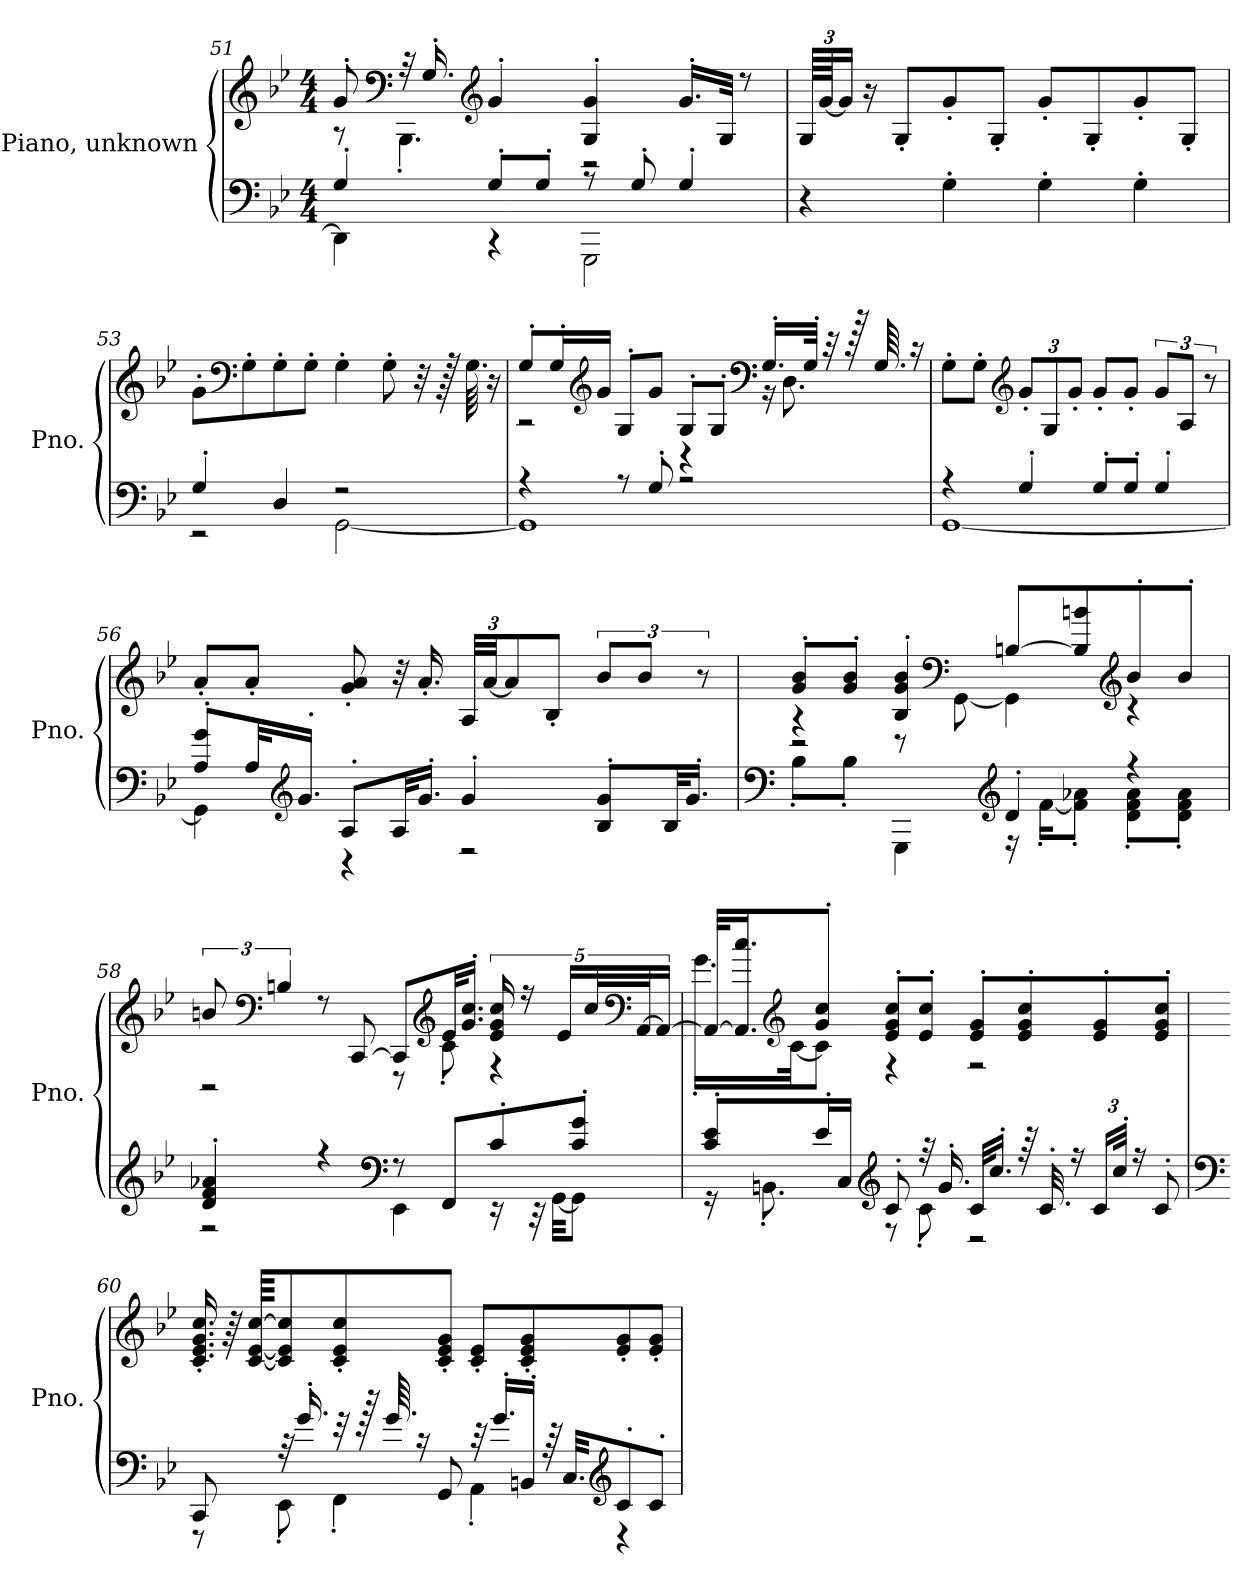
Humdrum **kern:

**kern	**kern
*part1	*part1
*staff2	*staff1
*I"Piano, unknown	*
*I'Pno.	*
*clefF4	*clefG2
*k[b-e-]	*k[b-e-]
*M4/4	*M4/4
=51	=51
*^	*^
4G'/	4DD\]	8g'/	8r
*	*	*clefF4	*
.	.	32r	4.BBB-'\
.	.	16.G'/	.
*	*	*clefG2	*
8G'/L	4r	4g'/	.
8G'/J	.	.	.
8r	2GGG\	4G/' 4g/'	2r
8G'/	.	.	.
4G'/	.	16.g'/LL	.
.	.	32G/JJk	.
.	.	8r	.
*v	*v	*	*
*	*v	*v
!!LO:PB:g=z
=52	=52
*	*Xbrackettup
4r	96G/LLLL
.	[96g/JJ
.	24g/JJ]
.	16r
.	8G'/L
4G'\	8g'/
.	8G'/J
4G'\	8g'/L
.	8G'/
4G'\	8g'/
.	8G'/J
=53	=53
*^	*
4G'/	2r	8g'\L
*	*	*clefF4
.	.	8G'\
4D/	.	8G'\
.	.	8G'\J
2r	[2GG\	4G'\
.	.	8G'\
.	.	32r
.	.	128r
.	.	64.G\
.	.	16r
=54	=54	=54
*	*	*^
4r	1GG]	8G'/L	2r
.	.	16G'/L	.
*	*	*clefG2	*
.	.	16g/JJ	.
8r	.	8G'/L	.
8G'/	.	8g/J	.
2r	.	8G'/L	4r
.	.	8G'/J	.
*	*	*clefF4	*
.	.	16.G'/LL	16r
.	.	.	8.D\
.	.	32G'/JJk	.
.	.	32r	.
.	.	128r	.
.	.	64.G/	.
.	.	16r	.
*	*	*v	*v
!!LO:LB:g=z
=55	=55	=55
4r	[1GG	8G'\L
.	.	8G'\J
*	*	*clefG2
4G'/	.	12g'/L
.	.	12G/
.	.	12g'/J
8G'/L	.	8g'/L
8G'/J	.	8g'/J
*	*	*brackettup
4G'/	.	12g/L
.	.	12A/J
.	.	12r
=56	=56	=56
8A/' 8g/'L	4GG\]	8a'/L
32A/KL	.	8a'/J
*clefG2	*	*
16.g'/JJ	.	.
8A'/L	4r	8g/' 8a/'
32A/KL	.	32r
16.g'/JJ	.	16.a'/
*	*	*Xbrackettup
4g'/	2r	48A/LLL
.	.	[48a/JJ
.	.	12a/]
.	.	8B-'/J
*	*	*brackettup
8B-/' 8g/'L	.	12b-/L
.	.	12b-/J
32B-/KL	.	.
16.g'/JJ	.	.
.	.	12r
=57	=57	=57
*clefF4	*	*
*	*	*^
2r	8B-'\L	8g/' 8b-/'L	4r
.	8B-'\J	8g/' 8b-/'J	.
.	4GGG\	4B-/' 4g/' 4b-/'	8r
*	*	*clefF4	*
.	.	.	[8GG\
*clefG2	*	*	*
4d'/	16r	[8Bn/L	4GG\]
.	[16f'\KL	.	.
.	8f\]' 8a-X\'J	8B/] 8bn/	.
*	*	*clefG2	*
4r	8d\' 8f\' 8a-\'L	8b'/	4r
.	8d\' 8f\' 8a-\'J	8b'/J	.
!!LO:LB:g=z	!!
=58	=58	=58	=58
4d/' 4f/' 4a-X/'	2r	12bn/	2r
*	*	*clefF4	*
.	.	6Bn/	.
4r	.	8r	.
.	.	[8CC/	.
*clefF4	*	*	*
8r	4EE-\	8CC/L]	8r
*	*	*clefG2	*
8FF/L	.	32e-/KL	8c'\
.	.	16.g/' 16.cc/'JJ	.
8c'/	16r	20e-/ 20g/ 20cc/	4r
.	.	20r	.
.	32r	.	.
.	[32GG\KKL	.	.
.	.	20e-/LL	.
8c/' 8g/'J	8GG\J]	.	.
.	.	40cc/L	.
*	*	*clefF4	*
.	.	[40AA/J	.
.	.	20AA/JJ_	.
!!LO:LB:g=z	!!
=59	=59	=59	=59
8c/' 8e-/'L	16r	32AA/KLL_	16.g'\LL
.	.	16.AA/] 16.cc/J	.
.	8.BBn'\	.	.
*	*	*clefG2	*
.	.	.	[32c\JK
16e-'/L	.	8g/' 8cc/'J	8c\J]
16C/JJ	.	.	.
*clefG2	*	*	*
8c'/	8r	8e-/' 8g/' 8cc/'L	4r
32r	8c'\	8e-/' 8cc/'J	.
16.g'/	.	.	.
32c/KLL	2r	8e-/' 8g/'L	2r
16.cc'/JJ	.	.	.
64r	.	8e-/' 8g/' 8cc/'	.
32.c'/	.	.	.
16r	.	.	.
*Xbrackettup	*	*	*
24c/LL	.	8e-/' 8g/'	.
48cc'/JJk	.	.	.
16r	.	.	.
8c'/	.	8e-/' 8g/' 8cc/'J	.
*	*	*v	*v
!!LO:LB:g=z
=60	=60	=60
*clefF4	*	*
8CC/	8r	16.c/' 16.e-/' 16.g/' 16.cc/'
.	.	64r
.	.	[64c/ [64e-/ [64cc/KKKL
32r	8EE-'\	8c/] 8e-/] 8cc/]
16.g'/	.	.
32r	4FF'\	8c/' 8e-/' 8cc/'
128r	.	.
64.g/	.	.
16r	.	.
8GG/	.	8c/' 8e-/' 8g/'J
32r	4AA'\	8c/' 8e-/'L
16.g'/LL	.	.
16BBn'/JJ	.	8c/' 8e-/' 8g/'
64r	.	.
32.C/KKL	.	.
*clefG2	*	*
8c'/	4r	8e-/' 8g/'
8c'/J	.	8e-/' 8g/'J
*v	*v	*
=	=
*-	*-
